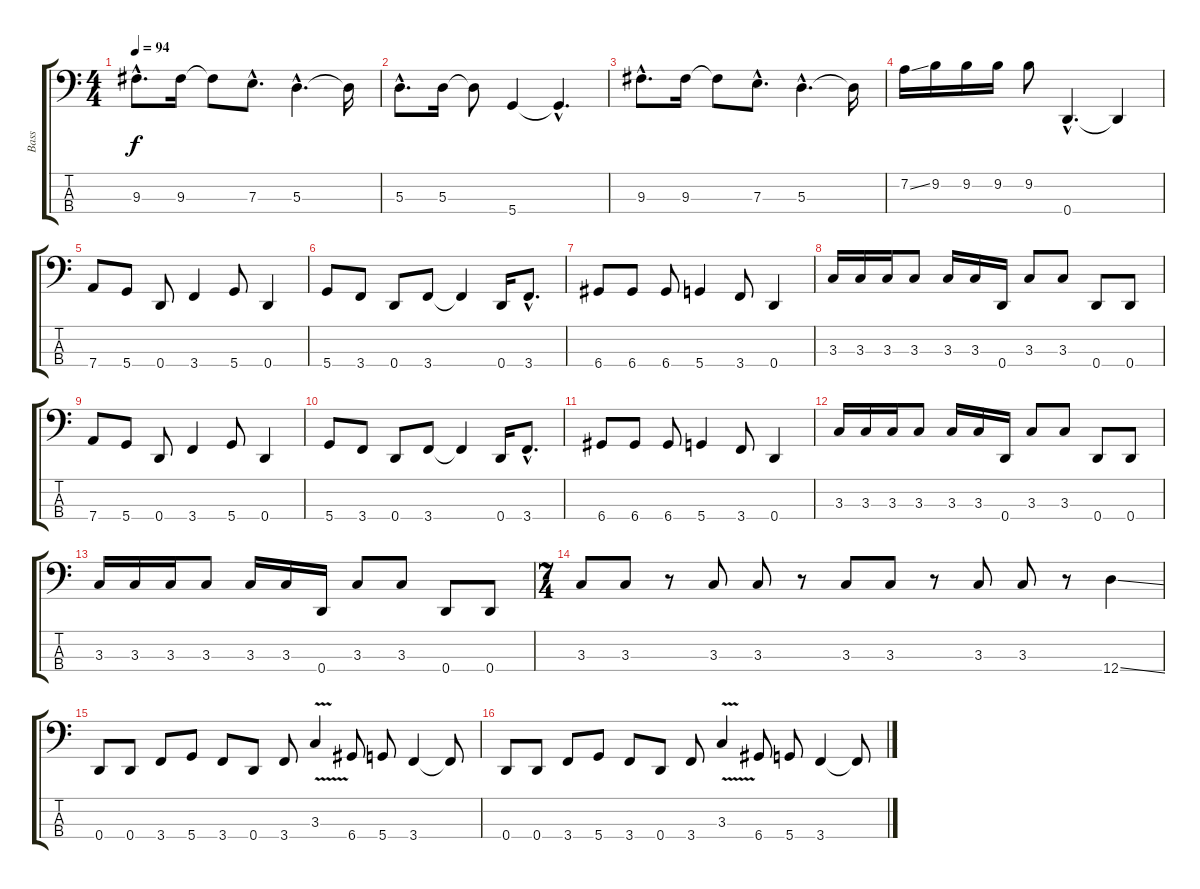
\track ("Bass" "Bass") {instrument electricbassfinger}
\staff {score tabs}
\tuning (G2 D2 A1 D1) {hide}
\ts (4 4)
\tempo 94
\clef f4
\ks c
9.3{hac}.8{d dy f} 9.3.16 9.3{t}.8 7.3{hac}.8{d} 5.3{hac}.4{d} 5.3{t}.16 |
5.3{hac}.8{d} 5.3.16 5.3{t}.8 5.4.4 5.4{hac t}.4{d} |
9.3{hac}.8{d} 9.3.16 9.3{t}.8 7.3{hac}.8{d} 5.3{hac}.4{d} 5.3{t}.16 |
7.2{ss}.16 9.2.16 9.2.16 9.2.16 9.2.8 0.4{hac}.4{d} 0.4{t}.4 |
7.4.8 5.4.8 0.4.8 3.4.4 5.4.8 0.4.4 |
5.4.8 3.4.8 0.4.8 3.4.8 3.4{t}.4 0.4.16 3.4{hac}.8{d} |
6.4.8 6.4.8 6.4.8 5.4.4 3.4.8 0.4.4 |
3.3.16 3.3.16 3.3.16 3.3.8 3.3.16 3.3.16 0.4.16 3.3.8 3.3.8 0.4.8 0.4.8 |
7.4.8 5.4.8 0.4.8 3.4.4 5.4.8 0.4.4 |
5.4.8 3.4.8 0.4.8 3.4.8 3.4{t}.4 0.4.16 3.4{hac}.8{d} |
6.4.8 6.4.8 6.4.8 5.4.4 3.4.8 0.4.4 |
3.3.16 3.3.16 3.3.16 3.3.8 3.3.16 3.3.16 0.4.16 3.3.8 3.3.8 0.4.8 0.4.8 |
3.3.16 3.3.16 3.3.16 3.3.8 3.3.16 3.3.16 0.4.16 3.3.8 3.3.8 0.4.8 0.4.8 |
\ts (7 4)
3.3.8 3.3.8 r.8 3.3.8 3.3.8 r.8 3.3.8 3.3.8 r.8 3.3.8 3.3.8 r.8 12.4{ss}.4 |
0.4.8 0.4.8 3.4.8 5.4.8 3.4.8 0.4.8 3.4.8 3.3{v}.4 6.4.8 5.4.8 3.4.4 3.4{t}.8 |
0.4.8 0.4.8 3.4.8 5.4.8 3.4.8 0.4.8 3.4.8 3.3{v}.4 6.4.8 5.4.8 3.4.4 3.4{t}.8
